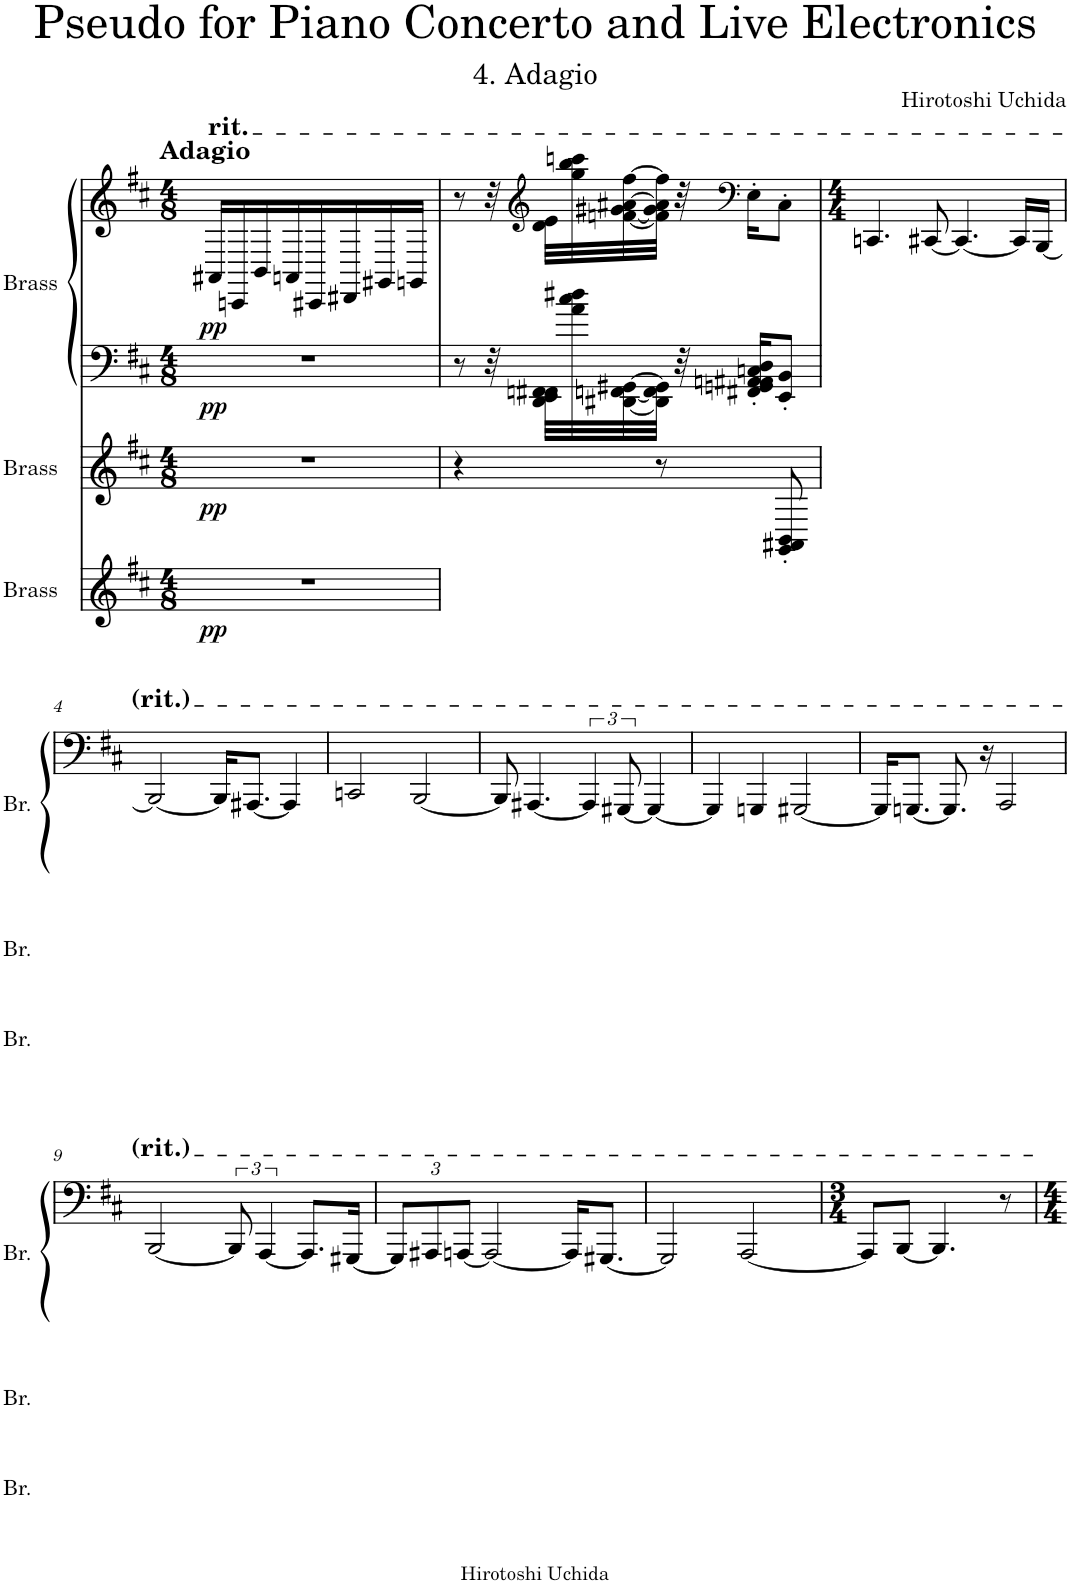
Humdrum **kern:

**kern	**dynam	**kern	**dynam	**kern	**kern	**dynam
*part3	*part3	*part2	*part2	*part1	*part1	*part1
*staff4	*staff4	*staff3	*staff3	*staff2	*staff1	*staff1/2
*I"Brass	*	*I"Brass	*	*I"Brass	*	*
*I'Br.	*	*I'Br.	*	*I'Br.	*	*
*clefG2	*	*clefG2	*	*clefF4	*clefG2	*
*k[f#c#]	*	*k[f#c#]	*	*k[f#c#]	*k[f#c#]	*
*M4/8	*	*M4/8	*	*M4/8	*M4/8	*
=1	=1	=1	=1	=1	=1	=1
!	!	!	!	!	!LO:TX:a:B:t=Adagio	!
!	!	!	!	!	!LO:TX:a:t=rit.	!
!	!LO:DY:b	!	!LO:DY:b	!	!	!LO:DY:b=2
!	!	!	!	!	!	!LO:DY:n=1:b
2r	pp	2r	pp	2r	16AA#X/LL	pp pp
.	.	.	.	.	16CCn/	.
.	.	.	.	.	16BB/	.
.	.	.	.	.	16AAn/	.
.	.	.	.	.	16CC#X/	.
.	.	.	.	.	16DD#X/	.
.	.	.	.	.	16GG#X/	.
.	.	.	.	.	16GGn/JJ	.
=2	=2	=2	=2	=2	=2	=2
2r	.	4r	.	8r	8r	.
.	.	.	.	32r	32r	.
*	*	*	*	*	*clefG2	*
.	.	.	.	32DD\ 32EE\ 32FFn\ 32FF#X\LLL	32d\ 32e\LLL	.
.	.	.	.	32a\ 32cc#\ 32dd#X\	32gg\ 32bb\ 32cccn\	.
.	.	.	.	[32DD#X\ [32FFn\ [32GG#X\	[32fn\ [32g#X\ [32a#X\ [32ff#\	.
.	.	8r	.	32DD#\] 32FF\] 32GG#\]JJJ	32f\] 32g#\] 32a#\] 32ff#\]JJJ	.
.	.	.	.	32r	32r	.
*	*	*	*	*	*clefF4	*
.	.	.	.	16FF#X/' 16GGn/' 16AAn/' 16AA#X/' 16Cn/' 16D/'KL	16E'\KL	.
.	.	8GG/' 8AA#X/' 8BB/'	.	8EE/' 8BB/'J	8C#'\J	.
=3	=3	=3	=3	=3	=3	=3
*M4/4	*	*M4/4	*	*M4/4	*M4/4	*
1r	.	1r	.	1r	4.CCn/	.
.	.	.	.	.	[8CC#X/	.
.	.	.	.	.	4.CC#/_	.
.	.	.	.	.	16CC#/LL]	.
.	.	.	.	.	[16BBB/JJ	.
!!LO:LB:g=z
=4	=4	=4	=4	=4	=4	=4
1r	.	1r	.	1r	2BBB/_	.
.	.	.	.	.	16BBB/KL]	.
.	.	.	.	.	[8.AAA#X/J	.
.	.	.	.	.	4AAA#/]	.
=5	=5	=5	=5	=5	=5	=5
1r	.	1r	.	1r	2CCn/	.
.	.	.	.	.	[2BBB/	.
=6	=6	=6	=6	=6	=6	=6
1r	.	1r	.	1r	8BBB/]	.
.	.	.	.	.	[4.AAA#X/	.
.	.	.	.	.	6AAA#/]	.
.	.	.	.	.	[12GGG#X/	.
.	.	.	.	.	4GGG#/_	.
=7	=7	=7	=7	=7	=7	=7
1r	.	1r	.	1r	4GGG#/]	.
.	.	.	.	.	4GGGn/	.
.	.	.	.	.	[2GGG#X/	.
=8	=8	=8	=8	=8	=8	=8
1r	.	1r	.	1r	16GGG#/KL]	.
.	.	.	.	.	[8.GGGn/J	.
.	.	.	.	.	8.GGG/]	.
.	.	.	.	.	16r	.
.	.	.	.	.	2AAA/	.
!!LO:LB:g=z
=9	=9	=9	=9	=9	=9	=9
1r	.	1r	.	1r	[2BBB/	.
.	.	.	.	.	12BBB/]	.
.	.	.	.	.	[6AAA/	.
.	.	.	.	.	8.AAA/L]	.
.	.	.	.	.	[16GGG#X/Jk	.
=10	=10	=10	=10	=10	=10	=10
*	*	*	*	*	*Xbrackettup	*
1r	.	1r	.	1r	12GGG#/L]	.
.	.	.	.	.	12AAA#X/	.
.	.	.	.	.	[12AAAn/J	.
.	.	.	.	.	2AAA/_	.
.	.	.	.	.	16AAA/KL]	.
.	.	.	.	.	[8.GGG#X/J	.
=11	=11	=11	=11	=11	=11	=11
1r	.	1r	.	1r	2GGG#/]	.
.	.	.	.	.	[2AAA/	.
=12	=12	=12	=12	=12	=12	=12
*M3/4	*	*M3/4	*	*M3/4	*M3/4	*
2.r	.	2.r	.	2.r	8AAA/L]	.
.	.	.	.	.	[8BBB/J	.
.	.	.	.	.	4.BBB/]	.
.	.	.	.	.	8r	.
=	=	=	=	=	=	=
*-	*-	*-	*-	*-	*-	*-
